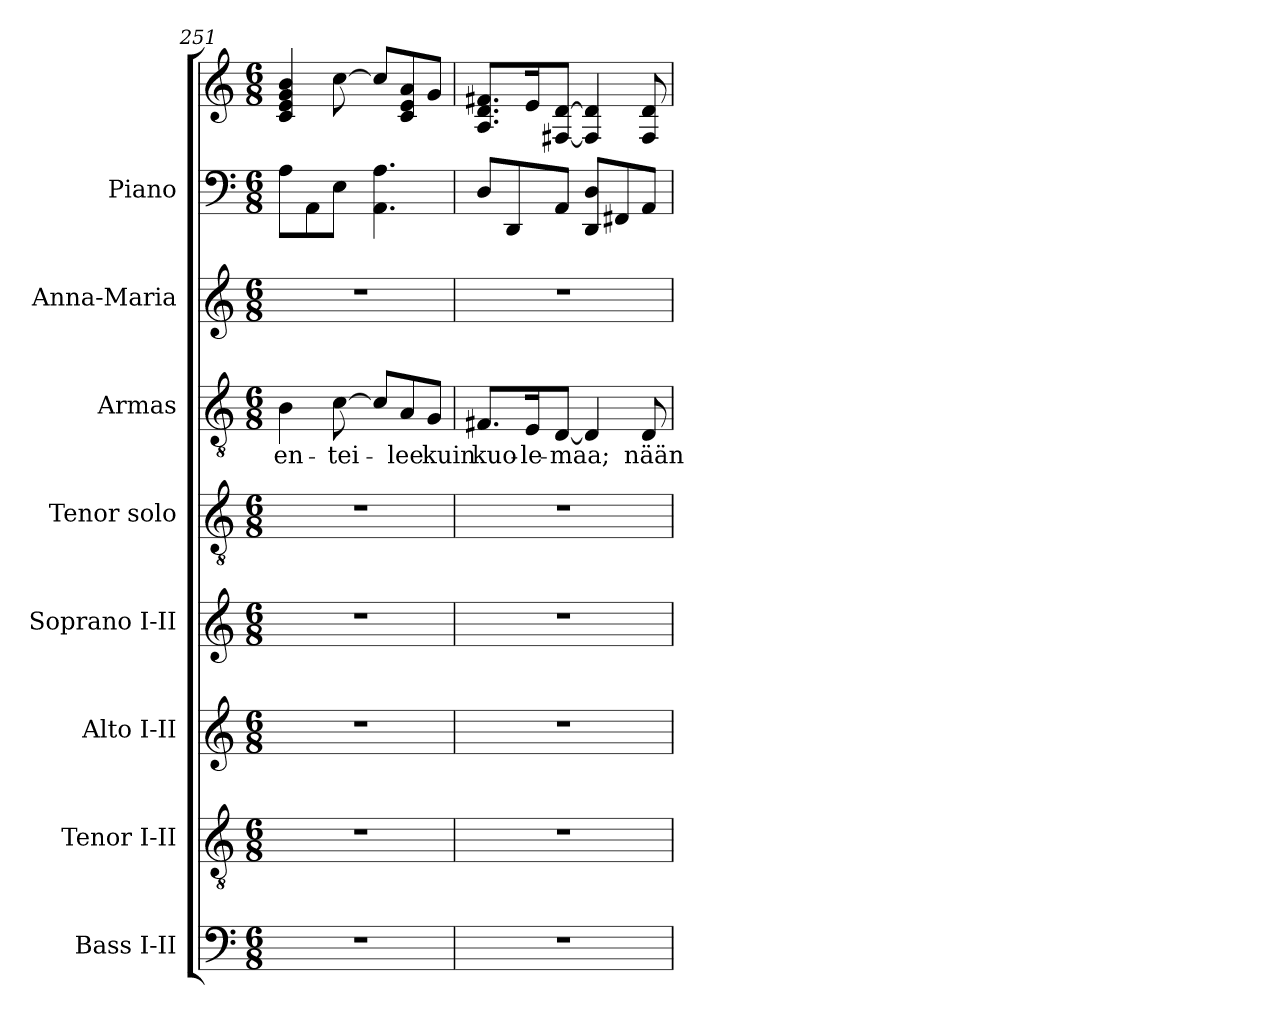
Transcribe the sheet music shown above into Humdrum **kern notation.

**kern	**kern	**kern	**kern	**kern	**kern	**text	**kern	**kern	**kern
*part8	*part7	*part6	*part5	*part4	*part3	*part3	*part2	*part1	*part1
*staff9	*staff8	*staff7	*staff6	*staff5	*staff4	*staff4	*staff3	*staff2	*staff1
*I"Bass I-II	*I"Tenor I-II	*I"Alto I-II	*I"Soprano I-II	*I"Tenor solo	*I"Armas	*	*I"Anna-Maria	*I"Piano	*
*I'B.	*I'T.	*I'A.	*I'S.	*I'T. Solo	*I'Armas	*	*I'A-M	*I'Pno.	*
*clefF4	*clefGv2	*clefG2	*clefG2	*clefGv2	*clefGv2	*	*clefG2	*clefF4	*clefG2
*	*ITrd7c12	*	*	*ITrd7c12	*ITrd7c12	*	*	*	*
*k[]	*k[]	*k[]	*k[]	*k[]	*k[]	*	*k[]	*k[]	*k[]
*C:	*C:	*C:	*C:	*C:	*C:	*	*C:	*C:	*C:
*M6/8	*M6/8	*M6/8	*M6/8	*M6/8	*M6/8	*	*M6/8	*M6/8	*M6/8
=251	=251	=251	=251	=251	=251	=251	=251	=251	=251
!LO:N:vis=1	!LO:N:vis=1	!LO:N:vis=1	!LO:N:vis=1	!LO:N:vis=1	!	!	!	!	!
!	!	!	!	!	!	!LO:LY:b:color=#000000	!LO:N:vis=1	!	!
2.r	2.r	2.r	2.r	2.r	4BBi\	en-	2.r	8Ai\L	4ci/ 4ei 4gi 4bi
.	.	.	.	.	.	.	.	8AAi\	.
!	!	!	!	!	!	!LO:LY:b:color=#000000	!	!	!
.	.	.	.	.	[>8Ci\	-tei-	.	8Ei\J	[>8cci\
.	.	.	.	.	8Ci/L]	.	.	4.AAi\ 4.Ai	8cci/L]
!	!	!	!	!	!	!LO:LY:b:color=#000000	!	!	!
.	.	.	.	.	8AAi/	-lee	.	.	8ci/ 8ei 8ai
!	!	!	!	!	!	!LO:LY:b:color=#000000	!	!	!
.	.	.	.	.	8GGi/J	kuin	.	.	8gi/J
=252	=252	=252	=252	=252	=252	=252	=252	=252	=252
!LO:N:vis=1	!LO:N:vis=1	!LO:N:vis=1	!LO:N:vis=1	!LO:N:vis=1	!	!	!	!	!
!	!	!	!	!	!	!LO:LY:b:color=#000000	!LO:N:vis=1	!	!
2.r	2.r	2.r	2.r	2.r	8.FF#Xi/L	kuo-	2.r	8Di/L	8.Ai/ 8.di 8.f#XiL
.	.	.	.	.	.	.	.	8DDi/	.
!	!	!	!	!	!	!LO:LY:b:color=#000000	!	!	!
.	.	.	.	.	16EEi/k	-le-	.	.	16ei/k
!	!	!	!	!	!	!LO:LY:b:color=#000000	!	!	!
.	.	.	.	.	[<8DDi/J	-maa;	.	8AAi/J	[<8F#Xi/ [>8diJ
.	.	.	.	.	4DDi/]	.	.	8DDi/ 8DiL	4F#i/] 4di]
.	.	.	.	.	.	.	.	8FF#Xi/	.
!	!	!	!	!	!	!LO:LY:b:color=#000000	!	!	!
.	.	.	.	.	8DDi/	nään	.	8AAi/J	8F#i/ 8di
=	=	=	=	=	=	=	=	=	=
*-	*-	*-	*-	*-	*-	*-	*-	*-	*-
